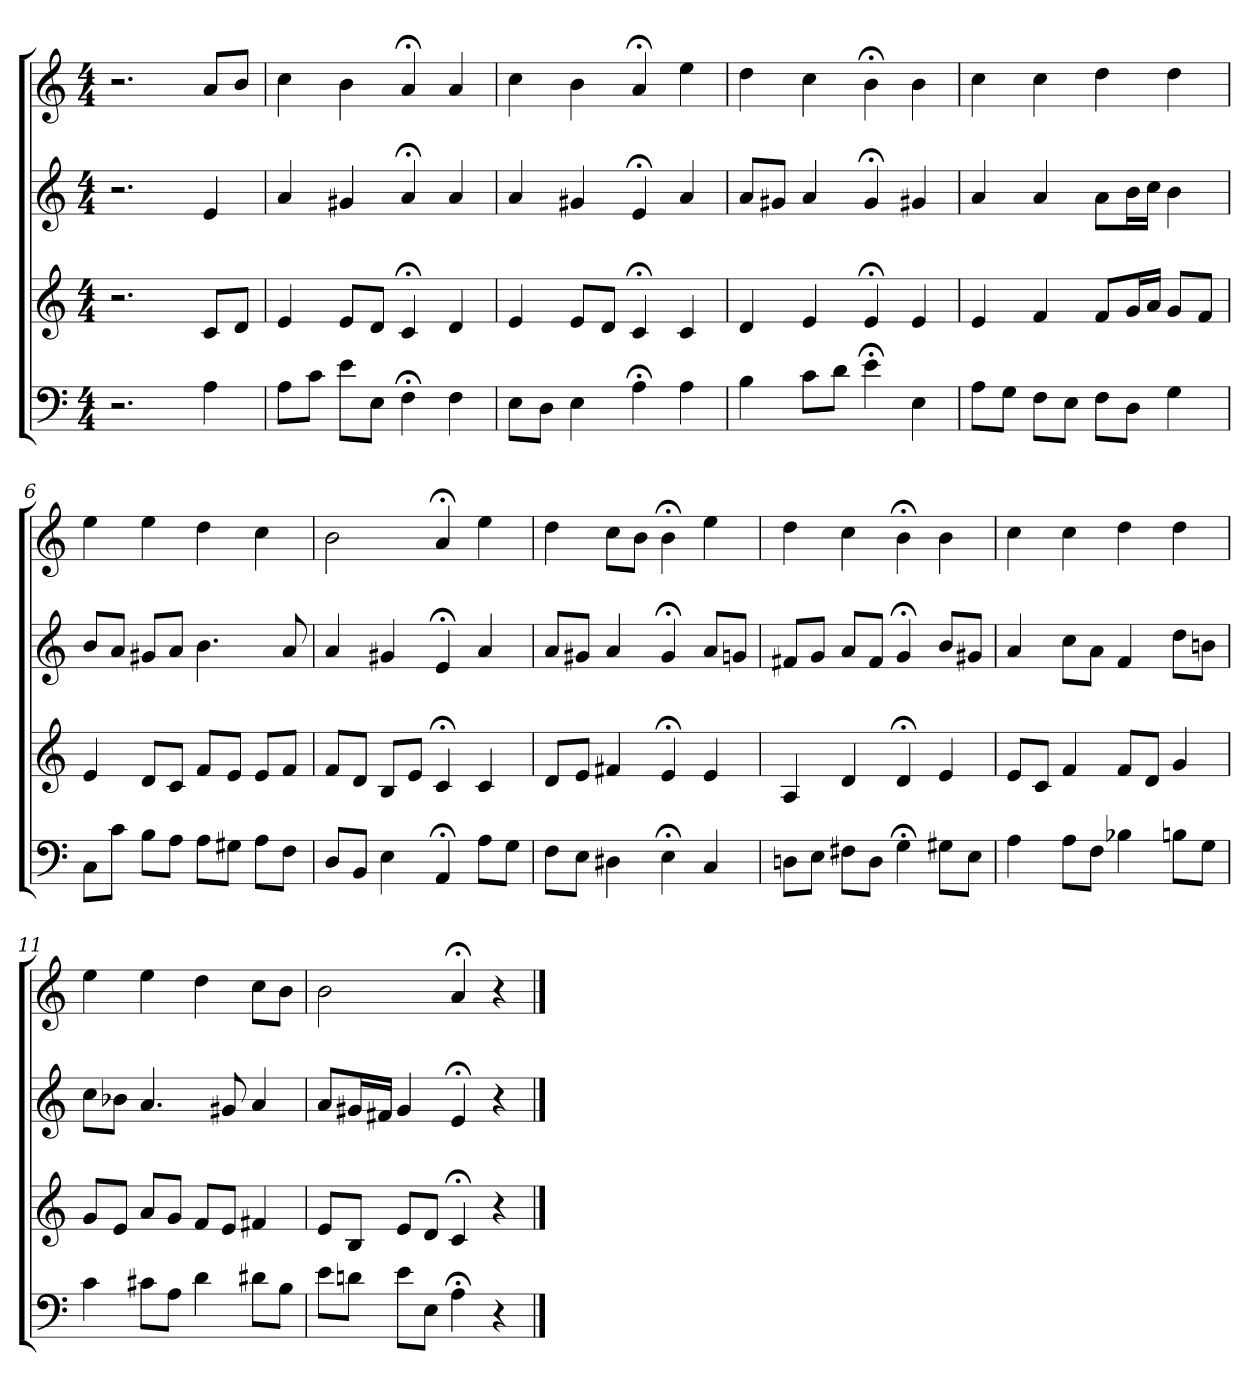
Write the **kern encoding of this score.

**kern	**kern	**kern	**kern
*part4	*part3	*part2	*part1
*staff4	*staff3	*staff2	*staff1
*clefF4	*clefG2	*clefG2	*clefG2
*k[]	*k[]	*k[]	*k[]
*C:	*C:	*C:	*a:
*M4/4	*M4/4	*M4/4	*M4/4
=1	=1	=1	=1
2.r	2.r	2.r	2.r
4A	8c/L	4e	8a/L
.	8d/J	.	8b/J
=2	=2	=2	=2
8A\L	4e	4a	4cc
8c\J	.	.	.
8e\L	8e/L	4g#X	4b
8E\J	8d/J	.	.
4F;<	4c;<	4a;<	4a;<
4F	4d	4a	4a
=3	=3	=3	=3
8E\L	4e	4a	4cc
8D\J	.	.	.
4E	8e/L	4g#X	4b
.	8d/J	.	.
4A;<	4c;<	4e;<	4a;<
4A	4c	4a	4ee
=4	=4	=4	=4
4B	4d	8a/L	4dd
.	.	8g#X/J	.
8c\L	4e	4a	4cc
8d\J	.	.	.
4e;<	4e;<	4g#;<	4b;<
4E	4e	4g#X	4b
=5	=5	=5	=5
8A\L	4e	4a	4cc
8G\J	.	.	.
8F\L	4f	4a	4cc
8E\J	.	.	.
8F\L	8f/L	8a\L	4dd
8D\J	16g/L	16b\L	.
.	16a/JJ	16cc\JJ	.
4G	8g/L	4b	4dd
.	8f/J	.	.
=6	=6	=6	=6
8C\L	4e	8b/L	4ee
8c\J	.	8a/J	.
8B\L	8d/L	8g#X/L	4ee
8A\J	8c/J	8a/J	.
8A\L	8f/L	4.b	4dd
8G#X\J	8e/J	.	.
8A\L	8e/L	.	4cc
8F\J	8f/J	8a	.
=7	=7	=7	=7
8D/L	8f/L	4a	2b
8BB/J	8d/J	.	.
4E	8B/L	4g#X	.
.	8e/J	.	.
4AA;<	4c;<	4e;<	4a;<
8A\L	4c	4a	4ee
8G\J	.	.	.
=8	=8	=8	=8
8F\L	8d/L	8a/L	4dd
8E\J	8e/J	8g#X/J	.
4D#X	4f#X	4a	8cc\L
.	.	.	8b\J
4E;<	4e;<	4g#;<	4b;<
4C	4e	8a/L	4ee
.	.	8g/J	.
=9	=9	=9	=9
8Dn\L	4A	8f#X/L	4dd
8E\J	.	8g/J	.
8F#X\L	4d	8a/L	4cc
8D\J	.	8f#/J	.
4G;<	4d;<	4g;<	4b;<
8G#X\L	4e	8b/L	4b
8E\J	.	8g#X/J	.
=10	=10	=10	=10
4A	8e/L	4a	4cc
.	8c/J	.	.
8A\L	4f	8cc\L	4cc
8F\J	.	8a\J	.
4B-X	8f/L	4f	4dd
.	8d/J	.	.
8Bn\L	4g	8dd\L	4dd
8G\J	.	8bn\J	.
=11	=11	=11	=11
4c	8g/L	8cc\L	4ee
.	8e/J	8b-X\J	.
8c#X\L	8a/L	4.a	4ee
8A\J	8g/J	.	.
4d	8f/L	.	4dd
.	8e/J	8g#X	.
8d#X\L	4f#X	4a	8cc\L
8B\J	.	.	8b\J
=12	=12	=12	=12
8e\L	8e/L	8a/L	2b
8dn\J	8B/J	16g#X/L	.
.	.	16f#X/JJ	.
8e\L	8e/L	4g#	.
8E\J	8d/J	.	.
4A;<	4c;<	4e;<	4a;<
4r	4r	4r	4r
==	==	==	==
*-	*-	*-	*-
